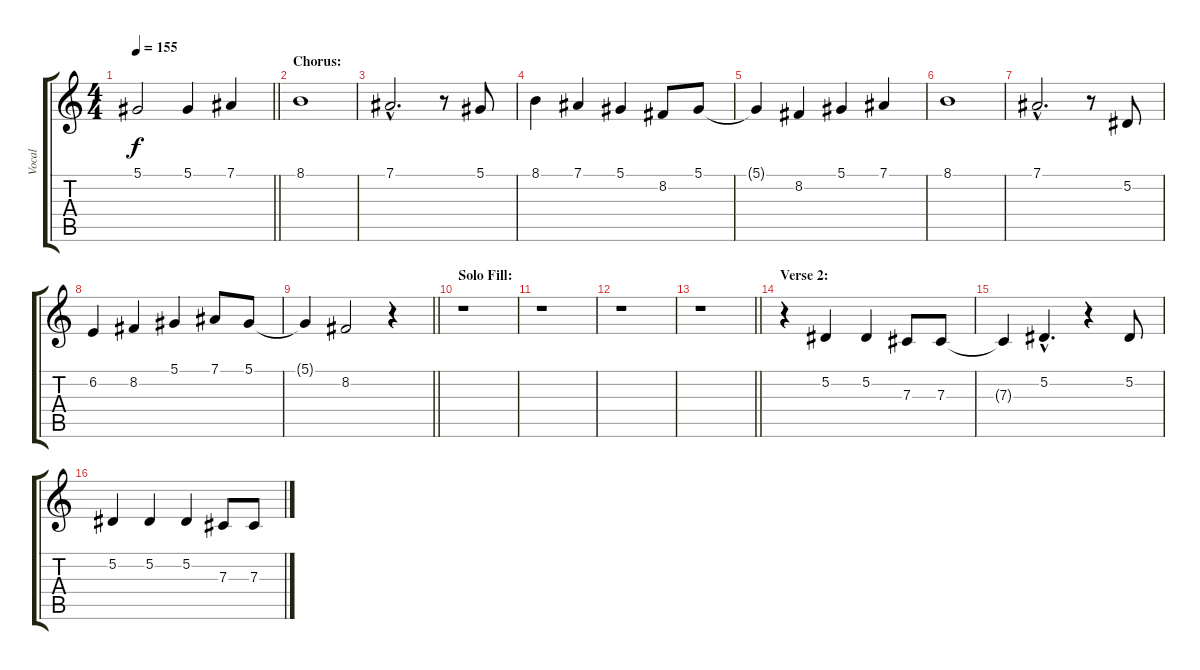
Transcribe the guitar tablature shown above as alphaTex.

\track ("Vocal" "Vocal") {instrument oboe}
\staff {score tabs}
\tuning (Eb4 Bb3 Gb3 Db3 Ab2 Eb2) {hide}
\ts (4 4)
\tempo 155
\clef g2
\barLineRight lightlight
\ks c
5.1{t}.2{dy f} 5.1.4 7.1.4 |
\section ("" "Chorus:")
8.1.1 |
7.1{hac}.2{d} r.8 5.1.8 |
8.1.4 7.1.4 5.1.4 8.2.8 5.1.8 |
5.1{t}.4 8.2.4 5.1.4 7.1.4 |
8.1.1 |
7.1{hac}.2{d} r.8 5.2.8 |
6.2.4 8.2.4 5.1.4 7.1.8 5.1.8 |
\barLineRight lightlight
5.1{t}.4 8.2.2 r.4 |
\section ("" "Solo Fill:")
r.1 |
r.1 |
r.1 |
\barLineRight lightlight
r.1 |
\section ("" "Verse 2:")
r.4 5.2.4 5.2.4 7.3.8 7.3.8 |
7.3{t}.4 5.2{hac}.4{d} r.4 5.2.8 |
5.2.4 5.2.4 5.2.4 7.3.8 7.3.8
